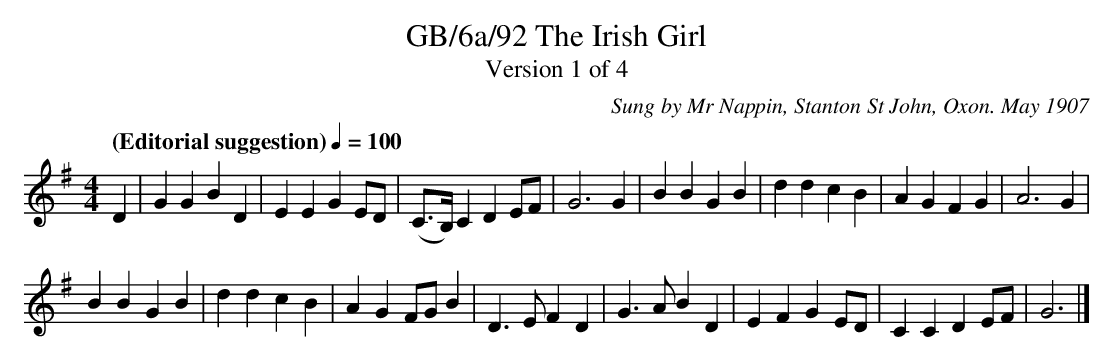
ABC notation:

X:1
T:GB/6a/92 The Irish Girl
T:Version 1 of 4
C:Sung by Mr Nappin, Stanton St John, Oxon. May 1907
M:4/4
L:1/8
Q:"(Editorial suggestion)" 1/4=100
K:G
D2 | G2 G2 B2 D2 | E2 E2 G2 ED | (C3/2B,/) C2 D2 EF | G6 G2 | B2 B2 G2 B2 | d2 d2 c2 B2 | A2 G2 F2 G2 | A6 G2 |
B2 B2 G2 B2 | d2 d2 c2 B2 | A2 G2 FG B2 | D3 E F2 D2 | G3 A B2 D2 | E2 F2 G2 ED | C2 C2 D2 EF | G6 |]
